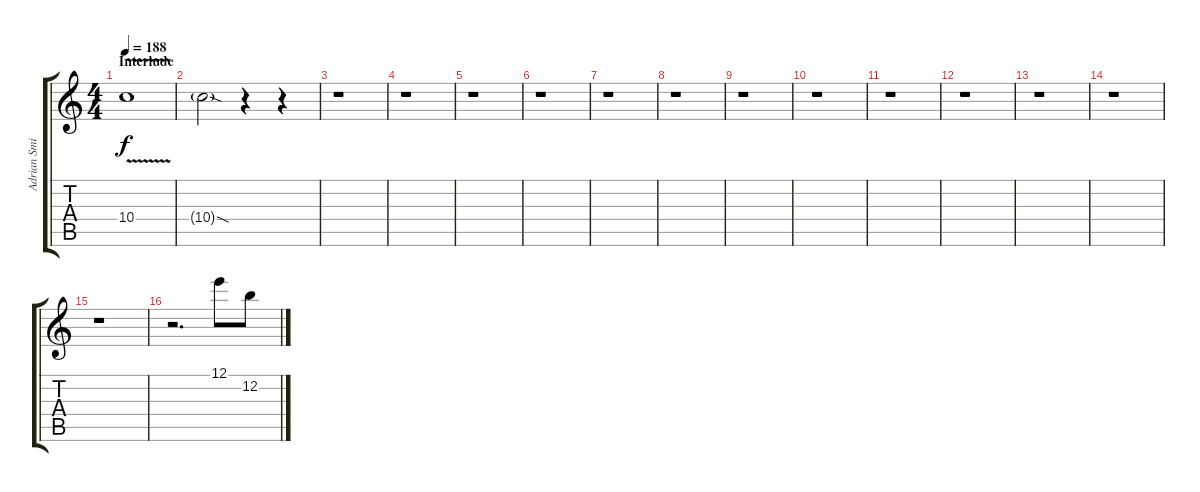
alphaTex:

\track ("Adrian Smith" "Adrian Smi") {instrument distortionguitar}
\staff {score tabs}
\tuning (E4 B3 G3 D3 A2 E2) {hide}
\ts (4 4)
\section ("" "Interlude")
\tempo 188
\clef g2
\ks c
10.4{v}.1{dy f} |
10.4{sod g}.2 r.4 r.4 |
r.1 |
r.1 |
r.1 |
r.1 |
r.1 |
r.1 |
r.1 |
r.1 |
r.1 |
r.1 |
r.1 |
r.1 |
r.1 |
r.2{d} 12.1.8 12.2.8
